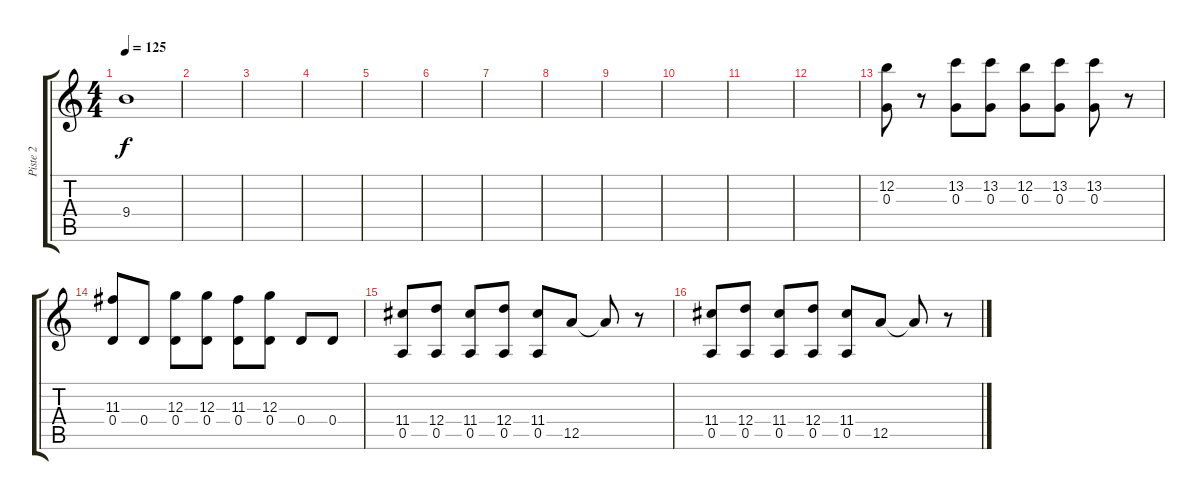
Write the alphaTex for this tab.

\track ("Piste 2" "Piste 2") {instrument overdrivenguitar}
\staff {score tabs}
\tuning (E4 B3 G3 D3 A2 E2) {hide}
\ts (4 4)
\tempo 125
\clef g2
\ks c
9.4{t}.1{dy f} |
|
|
|
|
|
|
|
|
|
|
|
(12.2 0.3).8 r.8 (13.2 0.3).8 (13.2 0.3).8 (12.2 0.3).8 (13.2 0.3).8 (13.2 0.3).8 r.8 |
(11.3 0.4).8 0.4.8 (12.3 0.4).8 (12.3 0.4).8 (11.3 0.4).8 (12.3 0.4).8 0.4.8 0.4.8 |
(11.4 0.5).8 (12.4 0.5).8 (11.4 0.5).8 (12.4 0.5).8 (11.4 0.5).8 12.5.8 12.5{t}.8 r.8 |
(11.4 0.5).8 (12.4 0.5).8 (11.4 0.5).8 (12.4 0.5).8 (11.4 0.5).8 12.5.8 12.5{t}.8 r.8
